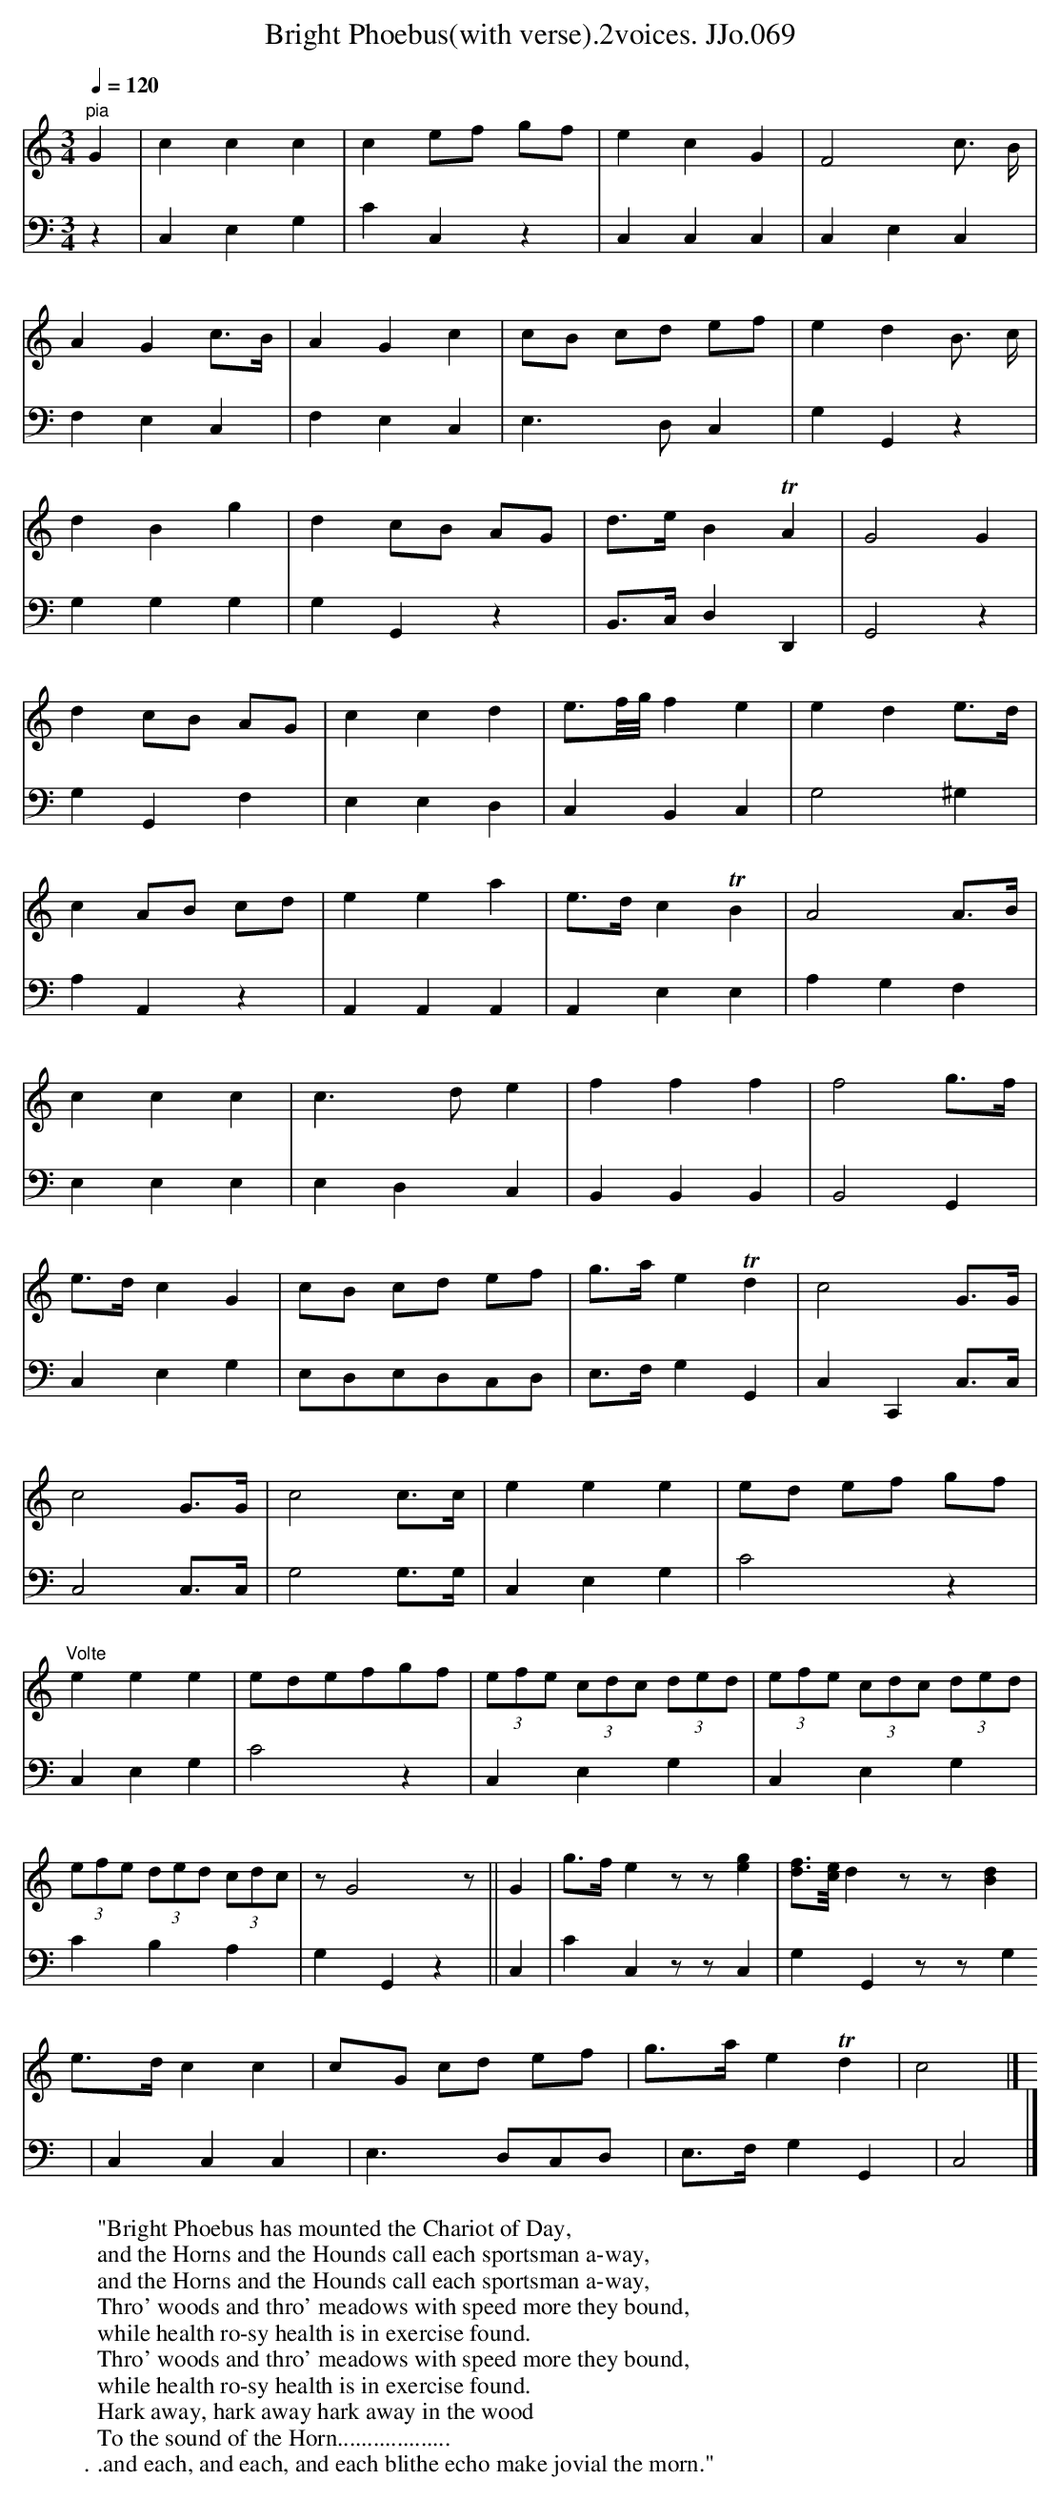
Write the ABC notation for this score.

X:1
T:Bright Phoebus(with verse).2voices. JJo.069
L:1/8
M:3/4
Q:1/4=120
W:"Bright Phoebus has mounted the Chariot of Day,
W:and the Horns and the Hounds call each sportsman a-way,
W:and the Horns and the Hounds call each sportsman a-way,
W:Thro' woods and thro' meadows with speed more they bound,
W:while health ro-sy health is in exercise found.
W:Thro' woods and thro' meadows with speed more they bound,
W:while health ro-sy health is in exercise found.
W:Hark away, hark away hark away in the wood
W:To the sound of the Horn...................
W:..and each, and each, and each blithe echo make jovial the morn."
K:C
[V:1]"pia"G2|c2c2c2|c2ef gf|e2c2G2|F4 c3/ B/|!
[V:2]z2|C,2E,2G,2|C2C,2z2|C,2C,2C,2|C,2E,2C,2|!
[V:1]A2G2c>B|A2G2c2|cB cd ef|e2d2 B3/ c/|!
[V:2]F,2E,2C,2|F,2E,2C,2|E,3D,C,2|G,2G,,2z2|!
[V:1]d2B2g2|d2 cB AG|d>e B2TA2|G4 G2|!
[V:2]G,2G,2G,2|G,2G,,2z2|B,,>C,D,2D,,2|G,,4z2|!
[V:1]d2 cB AG|c2c2d2|e3/f/4g/4 f2e2|e2d2e>d|!
[V:2]G,2G,,2F,2|E,2E,2D,2|C,2B,,2C,2|G,4^G,2|!
[V:1]c2AB cd|e2e2a2|e>dc2TB2|A4 A>B|!
[V:2]A,2A,,2z2|A,,2A,,2A,,2|A,,2E,2E,2|A,2G,2F,2|!
[V:1]c2c2c2|c3de2|f2f2f2|f4g>f|!
[V:2]E,2E,2E,2|E,2D,2C,2|B,,2B,,2B,,2|B,,4G,,2|!
[V:1]e>dc2G2|cB cd ef|g>a e2Td2|c4G3/G/|!
[V:2]C,2E,2G,2|E,D,E,D,C,D,|E,>F,G,2G,,2|C,2C,,2C,>C,|!
[V:1]c4G3/G/|c4c3/c/|e2e2e2|ed ef gf|!
[V:2]C,4C,>C,|G,4G,>G,|C,2E,2G,2|C4z2|!
[V:1]"Volte"e2e2e2|edefgf|(3efe (3cdc (3ded|(3efe (3cdc (3ded|!
[V:2]C,2E,2G,2|C4z2|C,2E,2G,2|C,2E,2G,2|!
[V:1](3efe (3ded (3cdc|zG4z||G2|g>fe2zz[g2e2]|\
[d3/f3/][e/4c/4]d2zz[d2B2]|!
[V:2]C2B,2A,2|G,2G,,2z2||C,2|C2C,2zzC,2|G,2G,,2zzG,2|!
[V:1]e>dc2c2|cG cd ef|g>ae2Td2|c4|]
[V:2]C,2C,2C,2|E,3D,C,D,|E,>F,G,2G,,2|C,4|]
